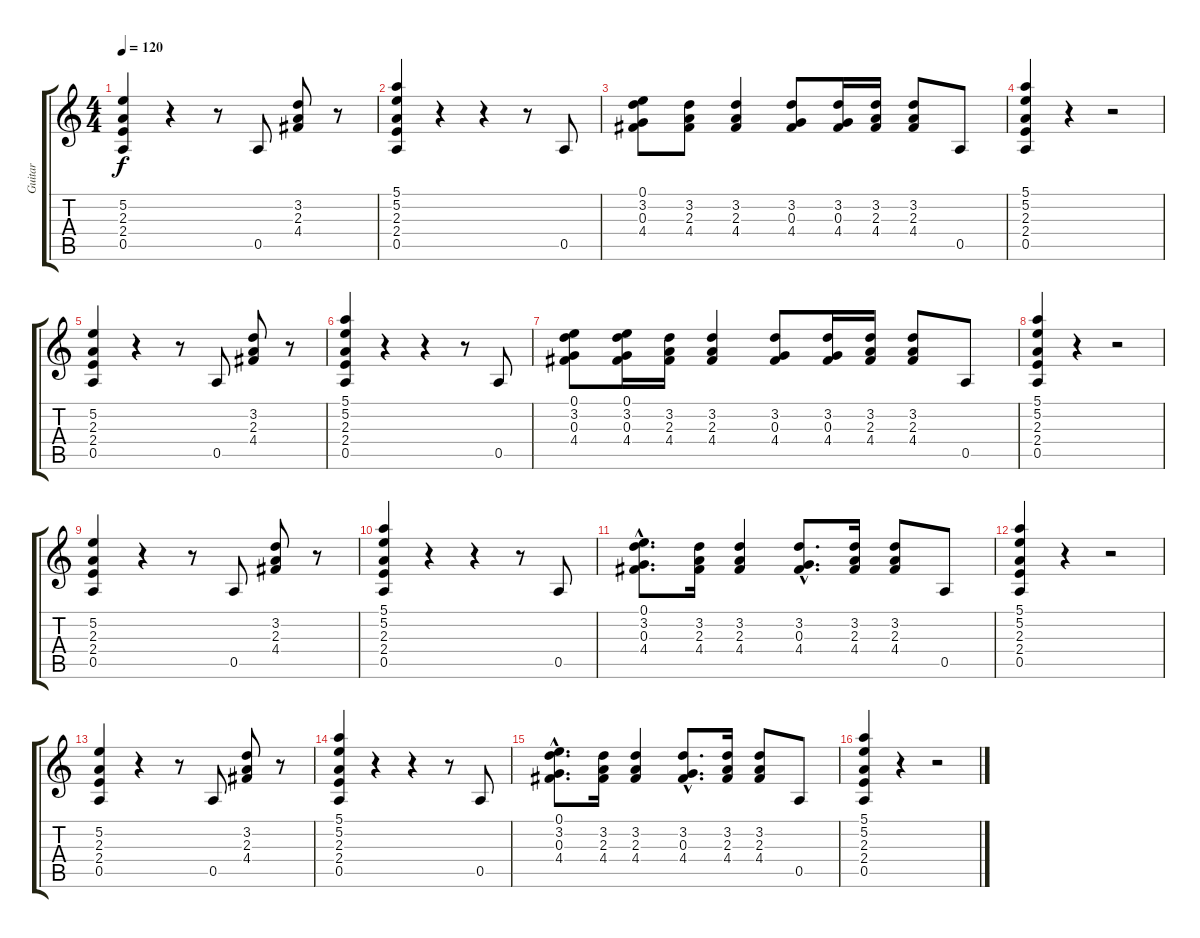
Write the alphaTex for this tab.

\track ("Guitar" "Guitar") {instrument distortionguitar}
\staff {score tabs}
\tuning (E4 B3 G3 D3 A2 E2) {hide}
\ts (4 4)
\tempo 120
\clef g2
\ks c
(5.2 2.3 2.4 0.5).4{dy f instrument distortionguitar} r.4 r.8 0.5.8 (3.2 2.3 4.4).8 r.8 |
(5.1 5.2 2.3 2.4 0.5).4 r.4 r.4 r.8 0.5.8 |
(0.1 3.2 0.3 4.4).8 (3.2 2.3 4.4).8 (3.2 2.3 4.4).4 (3.2 0.3 4.4).8 (3.2 0.3 4.4).16 (3.2 2.3 4.4).16 (3.2 2.3 4.4).8 0.5.8 |
(5.1 5.2 2.3 2.4 0.5).4 r.4 r.2 |
(5.2 2.3 2.4 0.5).4 r.4 r.8 0.5.8 (3.2 2.3 4.4).8 r.8 |
(5.1 5.2 2.3 2.4 0.5).4 r.4 r.4 r.8 0.5.8 |
(0.1 3.2 0.3 4.4).8 (0.1 3.2 0.3 4.4).16 (3.2 2.3 4.4).16 (3.2 2.3 4.4).4 (3.2 0.3 4.4).8 (3.2 0.3 4.4).16 (3.2 2.3 4.4).16 (3.2 2.3 4.4).8 0.5.8 |
(5.1 5.2 2.3 2.4 0.5).4 r.4 r.2 |
(5.2 2.3 2.4 0.5).4 r.4 r.8 0.5.8 (3.2 2.3 4.4).8 r.8 |
(5.1 5.2 2.3 2.4 0.5).4 r.4 r.4 r.8 0.5.8 |
(0.1{hac} 3.2{hac} 0.3{hac} 4.4{hac}).8{d} (3.2 2.3 4.4).16 (3.2 2.3 4.4).4 (3.2{hac} 0.3{hac} 4.4{hac}).8{d} (3.2 2.3 4.4).16 (3.2 2.3 4.4).8 0.5.8 |
(5.1 5.2 2.3 2.4 0.5).4 r.4 r.2 |
(5.2 2.3 2.4 0.5).4 r.4 r.8 0.5.8 (3.2 2.3 4.4).8 r.8 |
(5.1 5.2 2.3 2.4 0.5).4 r.4 r.4 r.8 0.5.8 |
(0.1{hac} 3.2{hac} 0.3{hac} 4.4{hac}).8{d} (3.2 2.3 4.4).16 (3.2 2.3 4.4).4 (3.2{hac} 0.3{hac} 4.4{hac}).8{d} (3.2 2.3 4.4).16 (3.2 2.3 4.4).8 0.5.8 |
(5.1 5.2 2.3 2.4 0.5).4 r.4 r.2
